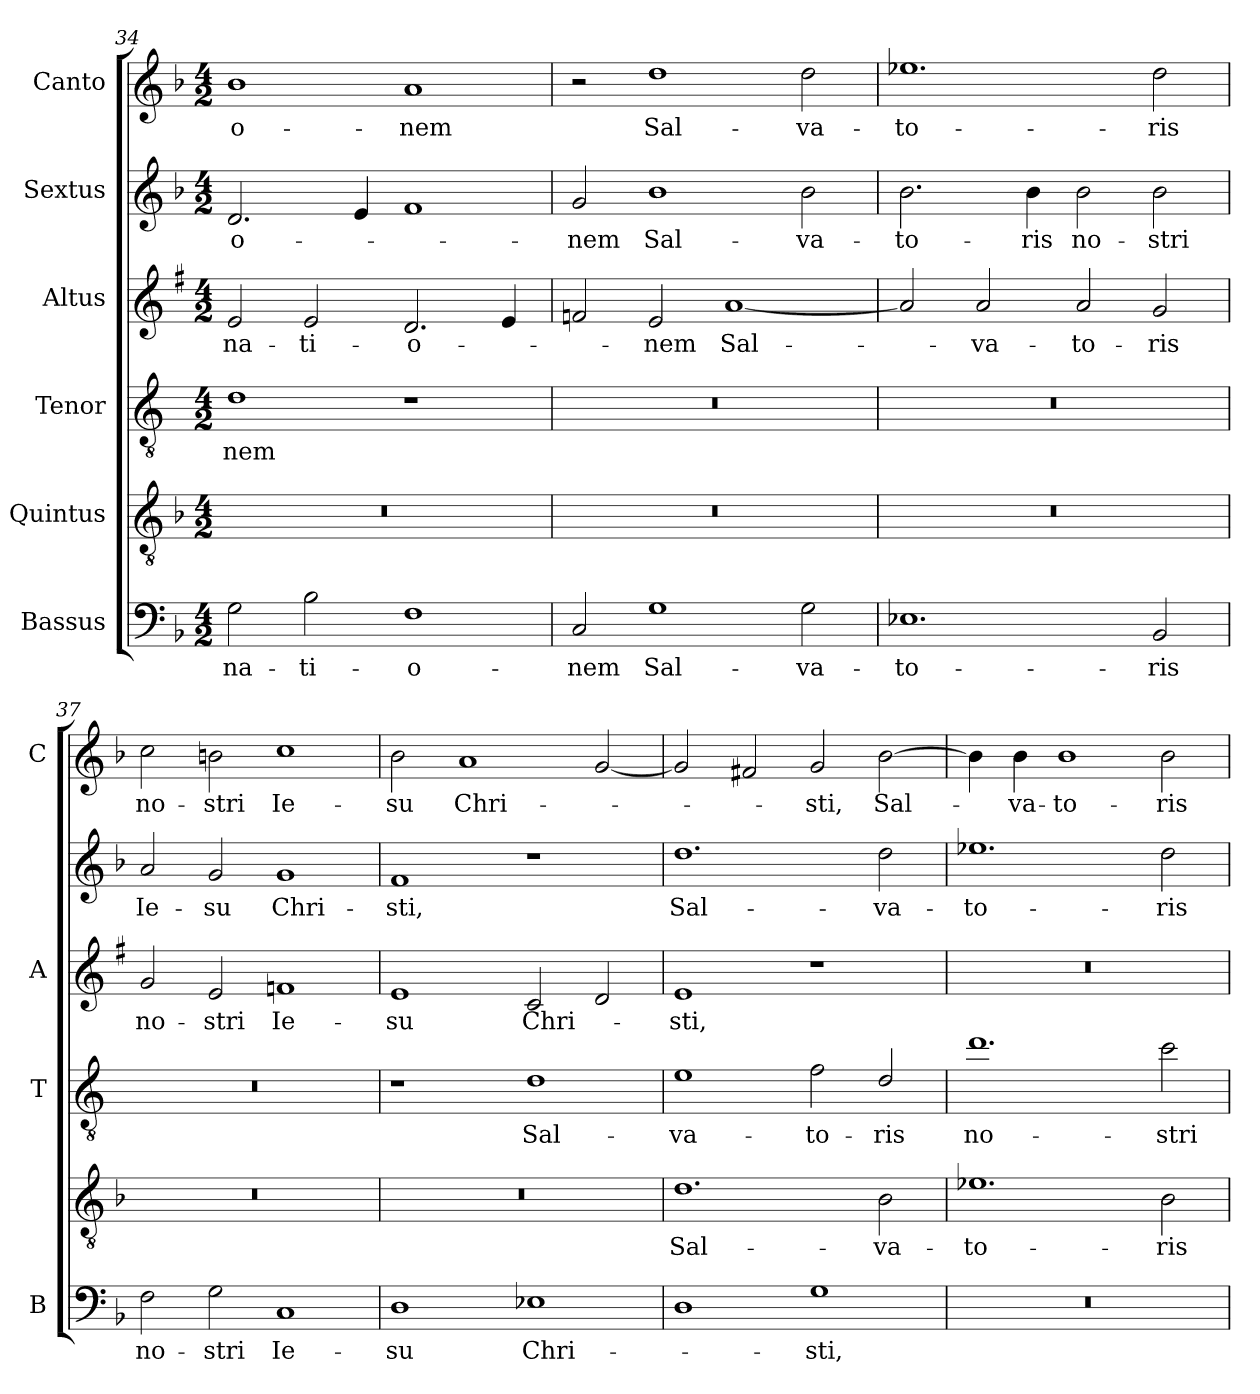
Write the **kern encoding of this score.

**kern	**text	**kern	**text	**kern	**text	**kern	**text	**kern	**text	**kern	**text
*part6	*part6	*part5	*part5	*part4	*part4	*part3	*part3	*part2	*part2	*part1	*part1
*staff6	*staff6	*staff5	*staff5	*staff4	*staff4	*staff3	*staff3	*staff2	*staff2	*staff1	*staff1
*I"Bassus	*	*I"Quintus	*	*I"Tenor	*	*I"Altus	*	*I"Sextus	*	*I"Canto	*
*I'B	*	*	*	*I'T	*	*I'A	*	*	*	*I'C	*
*clefF4	*	*clefGv2	*	*clefGv2	*	*clefG2	*	*clefG2	*	*clefG2	*
*	*	*	*	*ITrd4c7	*	*ITrd1c2	*	*	*	*	*
*k[b-]	*	*k[b-]	*	*k[b-]	*	*k[b-]	*	*k[b-]	*	*k[b-]	*
*F:	*	*F:	*	*F:	*	*F:	*	*F:	*	*F:	*
*M4/2	*	*M4/2	*	*M4/2	*	*M4/2	*	*M4/2	*	*M4/2	*
=34	=34	=34	=34	=34	=34	=34	=34	=34	=34	=34	=34
!	!LO:LY:b	!	!	!	!LO:LY:b	!	!LO:LY:b	!	!LO:LY:b	!	!LO:LY:b
2G\	-na-	0r	.	1G	-nem	2d/	-na-	2.d/	-o-	1b-	-o-
!	!LO:LY:b	!	!	!	!	!	!LO:LY:b	!	!	!	!
2B-\	-ti-	.	.	.	.	2d/	-ti-	.	.	.	.
.	.	.	.	.	.	.	.	4e/	.	.	.
!	!LO:LY:b	!	!	!	!	!	!LO:LY:b	!	!	!	!LO:LY:b
1F	-o-	.	.	1r	.	2.c/	-o-	1f	.	1a	-nem
.	.	.	.	.	.	4d/	.	.	.	.	.
=35	=35	=35	=35	=35	=35	=35	=35	=35	=35	=35	=35
!	!LO:LY:b	!	!	!	!	!	!	!	!LO:LY:b	!	!
2C/	-nem	0r	.	0r	.	2e-X/	.	2g/	-nem	2r	.
!	!LO:LY:b	!	!	!	!	!	!LO:LY:b	!	!LO:LY:b	!	!LO:LY:b
1G	Sal-	.	.	.	.	2d/	-nem	1b-	Sal-	1dd	Sal-
!	!	!	!	!	!	!	!LO:LY:b	!	!	!	!
.	.	.	.	.	.	[1g	Sal-	.	.	.	.
!	!LO:LY:b	!	!	!	!	!	!	!	!LO:LY:b	!	!LO:LY:b
2G\	-va-	.	.	.	.	.	.	2b-\	-va-	2dd\	-va-
=36	=36	=36	=36	=36	=36	=36	=36	=36	=36	=36	=36
!	!LO:LY:b	!	!	!	!	!	!	!	!LO:LY:b	!	!LO:LY:b
1.E-X	-to-	0r	.	0r	.	2g/]	.	2.b-\	-to-	1.ee-X	-to-
!	!	!	!	!	!	!	!LO:LY:b	!	!	!	!
.	.	.	.	.	.	2g/	-va-	.	.	.	.
!	!	!	!	!	!	!	!	!	!LO:LY:b	!	!
.	.	.	.	.	.	.	.	4b-\	-ris	.	.
!	!	!	!	!	!	!	!LO:LY:b	!	!LO:LY:b	!	!
.	.	.	.	.	.	2g/	-to-	2b-\	no-	.	.
!	!LO:LY:b	!	!	!	!	!	!LO:LY:b	!	!LO:LY:b	!	!LO:LY:b
2BB-/	-ris	.	.	.	.	2f/	-ris	2b-\	-stri	2dd\	-ris
=37	=37	=37	=37	=37	=37	=37	=37	=37	=37	=37	=37
!	!LO:LY:b	!	!	!	!	!	!LO:LY:b	!	!LO:LY:b	!	!LO:LY:b
2F\	no-	0r	.	0r	.	2f/	no-	2a/	Ie-	2cc\	no-
!	!LO:LY:b	!	!	!	!	!	!LO:LY:b	!	!LO:LY:b	!	!LO:LY:b
2G\	-stri	.	.	.	.	2d/	-stri	2g/	-su	2bn\	-stri
!	!LO:LY:b	!	!	!	!	!	!LO:LY:b	!	!LO:LY:b	!	!LO:LY:b
1C	Ie-	.	.	.	.	1e-X	Ie-	1g	Chri-	1cc	Ie-
=38	=38	=38	=38	=38	=38	=38	=38	=38	=38	=38	=38
!	!LO:LY:b	!	!	!	!	!	!LO:LY:b	!	!LO:LY:b	!	!LO:LY:b
1D	-su	0r	.	1r	.	1d	-su	1f	-sti,	2b-\	-su
!	!	!	!	!	!	!	!	!	!	!	!LO:LY:b
.	.	.	.	.	.	.	.	.	.	1a	Chri-
!	!LO:LY:b	!	!	!	!LO:LY:b	!	!LO:LY:b	!	!	!	!
1E-X	Chri-	.	.	1G	Sal-	2B-/	Chri-	1r	.	.	.
.	.	.	.	.	.	2c/	.	.	.	[2g/	.
!!LO:LB:g=z
=39	=39	=39	=39	=39	=39	=39	=39	=39	=39	=39	=39
!	!	!	!LO:LY:b	!	!LO:LY:b	!	!LO:LY:b	!	!LO:LY:b	!	!
1D	.	1.d	Sal-	1A	-va-	1d	-sti,	1.dd	Sal-	2g/]	.
.	.	.	.	.	.	.	.	.	.	2f#X/	.
!	!LO:LY:b	!	!	!	!LO:LY:b	!	!	!	!	!	!LO:LY:b
1G	-sti,	.	.	2B-\	-to-	1r	.	.	.	2g/	-sti,
!	!	!	!LO:LY:b	!	!LO:LY:b	!	!	!	!LO:LY:b	!	!LO:LY:b
.	.	2B-\	-va-	2G/	-ris	.	.	2dd\	-va-	[2b-\	Sal-
=40	=40	=40	=40	=40	=40	=40	=40	=40	=40	=40	=40
!	!	!	!LO:LY:b	!	!LO:LY:b	!	!	!	!LO:LY:b	!	!
0r	.	1.e-X	-to-	1.g	no-	0r	.	1.ee-X	-to-	4b-\]	.
!	!	!	!	!	!	!	!	!	!	!	!LO:LY:b
.	.	.	.	.	.	.	.	.	.	4b-\	-va-
!	!	!	!	!	!	!	!	!	!	!	!LO:LY:b
.	.	.	.	.	.	.	.	.	.	1b-	-to-
!	!	!	!LO:LY:b	!	!LO:LY:b	!	!	!	!LO:LY:b	!	!LO:LY:b
.	.	2B-\	-ris	2f\	-stri	.	.	2dd\	-ris	2b-\	-ris
=	=	=	=	=	=	=	=	=	=	=	=
*-	*-	*-	*-	*-	*-	*-	*-	*-	*-	*-	*-
